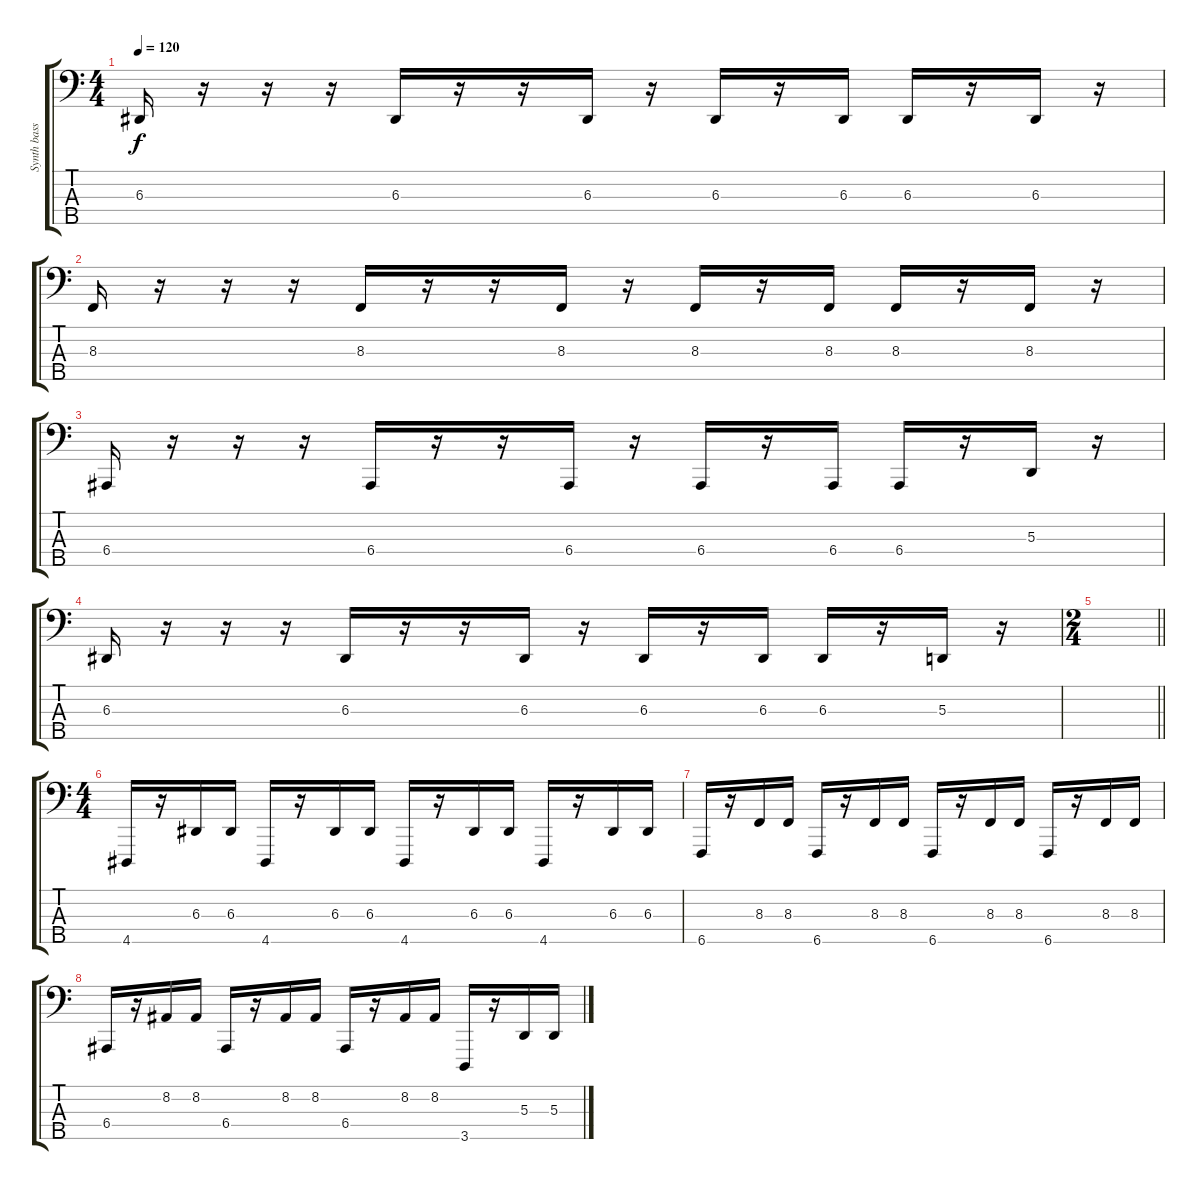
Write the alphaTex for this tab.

\track ("Synth bass" "Synth bass") {instrument lead8bassandlead}
\staff {score tabs}
\tuning (G2 D2 A1 E1 B0) {hide}
\ts (4 4)
\tempo 120
\clef f4
\ks c
6.3.16{dy f} r.16 r.16 r.16 6.3.16 r.16 r.16 6.3.16 r.16 6.3.16 r.16 6.3.16 6.3.16 r.16 6.3.16 r.16 |
8.3.16 r.16 r.16 r.16 8.3.16 r.16 r.16 8.3.16 r.16 8.3.16 r.16 8.3.16 8.3.16 r.16 8.3.16 r.16 |
6.4.16 r.16 r.16 r.16 6.4.16 r.16 r.16 6.4.16 r.16 6.4.16 r.16 6.4.16 6.4.16 r.16 5.3.16 r.16 |
6.3.16 r.16 r.16 r.16 6.3.16 r.16 r.16 6.3.16 r.16 6.3.16 r.16 6.3.16 6.3.16 r.16 5.3.16 r.16 |
\ts (2 4)
\barLineRight lightlight
|
\ts (4 4)
4.5.16 r.16 6.3.16 6.3.16 4.5.16 r.16 6.3.16 6.3.16 4.5.16 r.16 6.3.16 6.3.16 4.5.16 r.16 6.3.16 6.3.16 |
6.5.16 r.16 8.3.16 8.3.16 6.5.16 r.16 8.3.16 8.3.16 6.5.16 r.16 8.3.16 8.3.16 6.5.16 r.16 8.3.16 8.3.16 |
6.4.16 r.16 8.2.16 8.2.16 6.4.16 r.16 8.2.16 8.2.16 6.4.16 r.16 8.2.16 8.2.16 3.5.16 r.16 5.3.16 5.3.16
